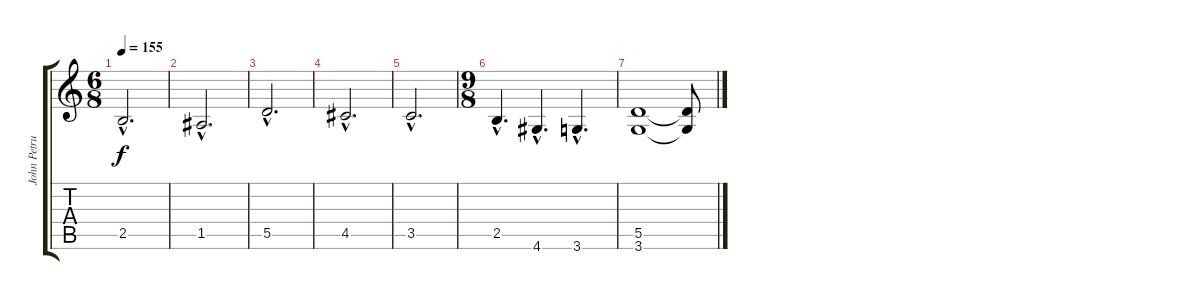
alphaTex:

\track ("John Petrucci - 6 Strings Guitar" "John Petru") {instrument distortionguitar}
\staff {score tabs}
\tuning (E4 B3 G3 D3 A2 E2) {hide}
\ts (6 8)
\tempo 155
\clef g2
\ks c
2.5{hac}.2{d dy f} |
1.5{hac}.2{d} |
5.5{hac}.2{d} |
4.5{hac}.2{d} |
3.5{hac}.2{d} |
\ts (9 8)
2.5{hac}.4{d} 4.6{hac}.4{d} 3.6{hac}.4{d} |
(5.5 3.6).1 (5.5{t} 3.6{t}).8
